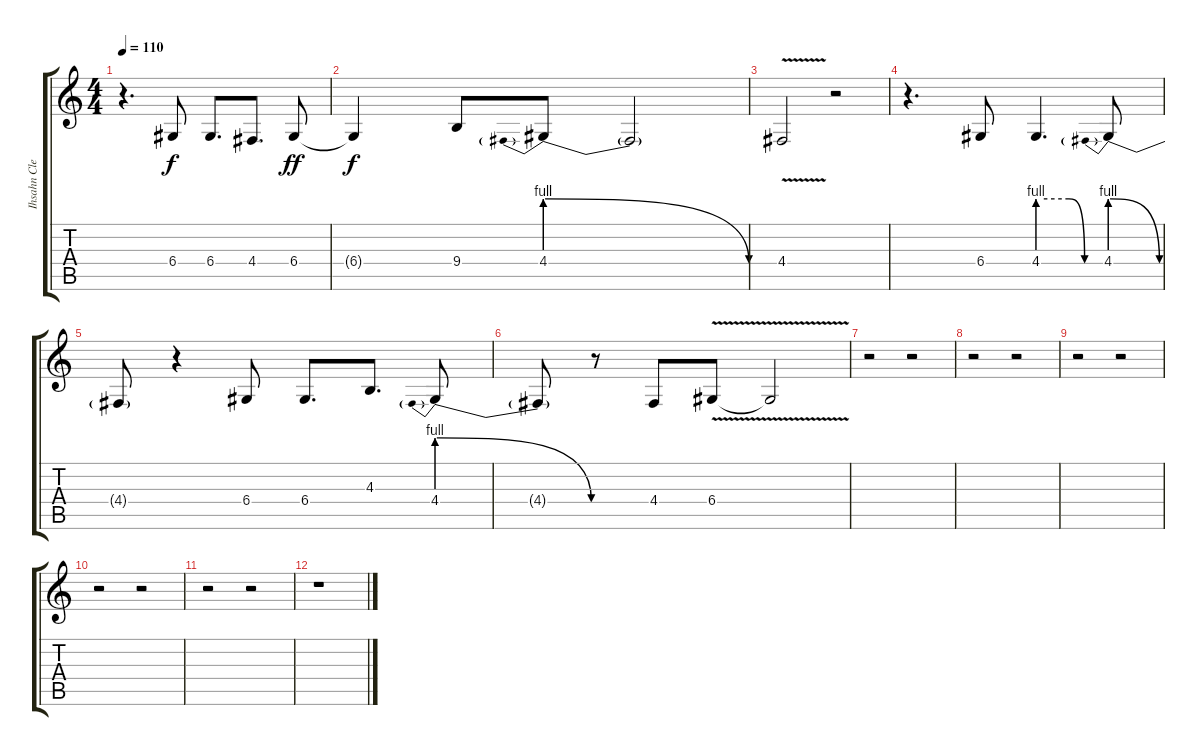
\track ("Ihsahn Clean Vocal Echo" "Ihsahn Cle") {instrument violin}
\staff {score tabs}
\tuning (E4 B3 G3 D3 A2 E2) {hide}
\ts (4 4)
\tempo 110
\clef g2
\ks c
r.4{d dy f} 6.4.8 6.4.8{d} 4.4.8{d} 6.4.8{dy ff} |
6.4{t}.4{dy f} 9.4.8 4.4{be (prebendrelease 0 4 60 0)}.8 4.4{t}.2 |
4.4{v}.2 r.2 |
r.4{d} 6.4.8 4.4{be (custom 0 4 30 4 45 0 60 0)}.4{d} 4.4{be (prebendrelease 0 4 60 0)}.8 |
4.4{t}.8 r.4 6.4.8 6.4.8{d} 4.3.8{d} 4.4{be (prebendrelease 0 4 60 0)}.8 |
4.4{t}.8 r.8 4.4.8 6.4{v}.8 6.4{v t}.2 |
r.2 r.2 |
r.2 r.2 |
r.2 r.2 |
r.2 r.2 |
r.2 r.2 |
r.1
